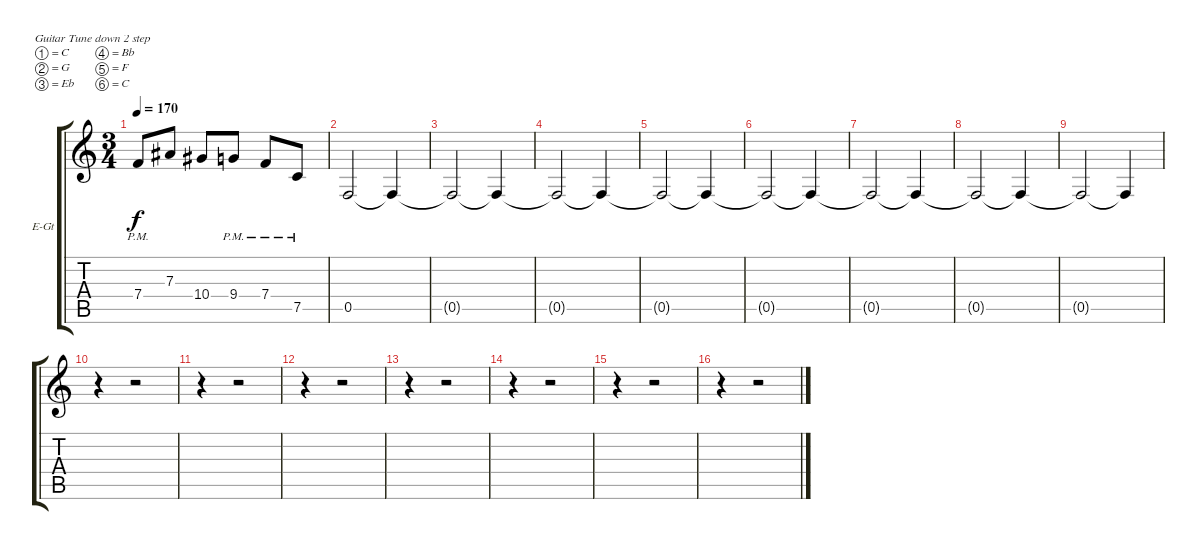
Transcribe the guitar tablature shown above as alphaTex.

\bracketExtendMode groupsimilarinstruments
\firstSystemTrackNameOrientation horizontal
\otherSystemsTrackNameOrientation horizontal
\track ("Guitar1 Dist (Arkadius)" "E-Gt") {solo instrument distortionguitar}
\staff {score tabs}
\tuning (C4 G3 Eb3 Bb2 F2 C2)
\ts (3 4)
\tempo 170
\clef g2
\ks c
7.4{pm}.8{dy f} 7.3.8 10.4.8 9.4{pm}.8 7.4{pm}.8 7.5{pm}.8 |
0.5.2 0.5{t}.4 |
0.5{t}.2 0.5{t}.4 |
0.5{t}.2 0.5{t}.4 |
0.5{t}.2 0.5{t}.4 |
0.5{t}.2 0.5{t}.4 |
0.5{t}.2 0.5{t}.4 |
0.5{t}.2 0.5{t}.4 |
0.5{t}.2 0.5{t}.4 |
r.4 r.2 |
r.4 r.2 |
r.4 r.2 |
r.4 r.2 |
r.4 r.2 |
r.4 r.2 |
r.4 r.2
